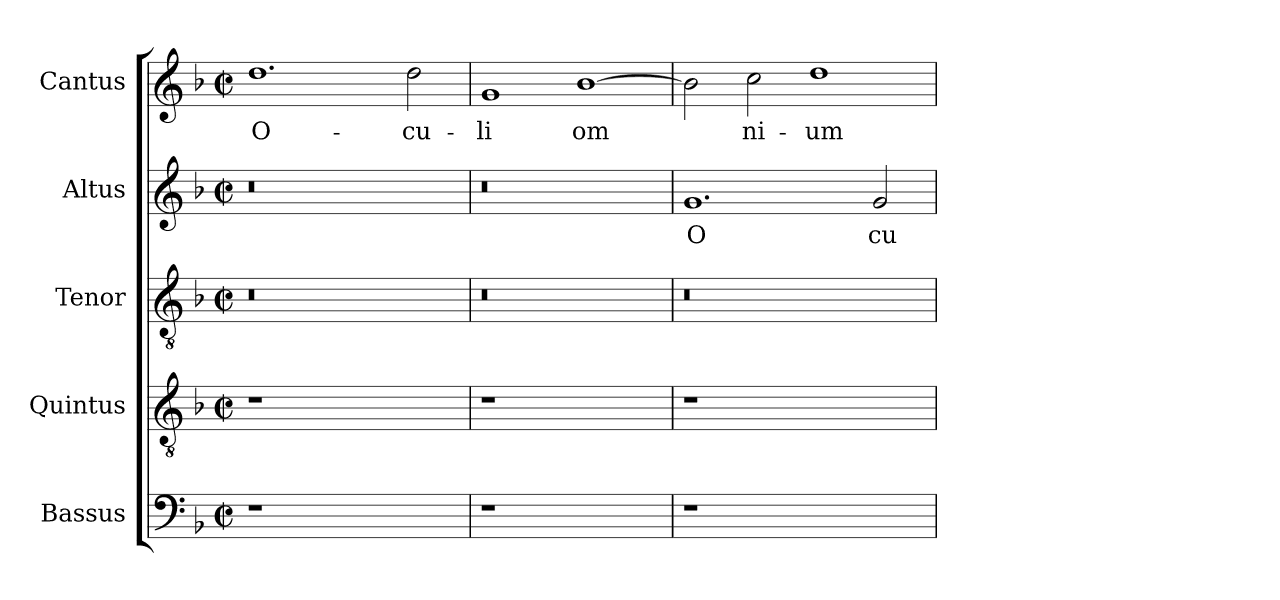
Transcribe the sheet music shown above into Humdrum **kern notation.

**kern	**kern	**kern	**kern	**text	**kern	**text
*part5	*part4	*part3	*part2	*part2	*part1	*part1
*staff5	*staff4	*staff3	*staff2	*staff2	*staff1	*staff1
*I"Bassus	*I"Quintus	*I"Tenor	*I"Altus	*	*I"Cantus	*
!!LO:PB:g=z
*stria5	*stria5	*stria5	*stria5	*	*stria5	*
*clefF4	*clefGv2	*clefGv2	*clefG2	*	*clefG2	*
*k[b-]	*k[b-]	*k[b-]	*k[b-]	*	*k[b-]	*
*F:	*F:	*F:	*F:	*	*F:	*
*M2/2	*M2/2	*M2/2	*M2/2	*	*M2/2	*
*met(c|)	*met(c|)	*met(c|)	*met(c|)	*	*met(c|)	*
=1	=1	=1	=1	=1	=1	=1
!	!	!	!	!	!	!LO:LY:b:cj
1r	1r	0r	0r	.	1.dd	O-
1ryy	1ryy	.	.	.	.	.
!	!	!	!	!	!	!LO:LY:b:cj
.	.	.	.	.	2dd\	-cu-
=2	=2	=2	=2	=2	=2	=2
!	!	!	!	!	!	!LO:LY:b:cj
1r	1r	0r	0r	.	1g	-li
!	!	!	!	!	!	!LO:LY:b:cj
1ryy	1ryy	.	.	.	[>1b-	om-
=3	=3	=3	=3	=3	=3	=3
!	!	!	!	!LO:LY:b:cj	!	!LO:LY:b:cj
1r	1r	0r	1.g	O	2b-\]	--
!	!	!	!	!	!	!LO:LY:b:cj
.	.	.	.	.	2cc\	-ni-
!	!	!	!	!	!	!LO:LY:b:cj
1ryy	1ryy	.	.	.	1dd	-um
!	!	!	!	!LO:LY:b:cj	!	!
.	.	.	2g/	cu	.	.
=	=	=	=	=	=	=
*-	*-	*-	*-	*-	*-	*-
